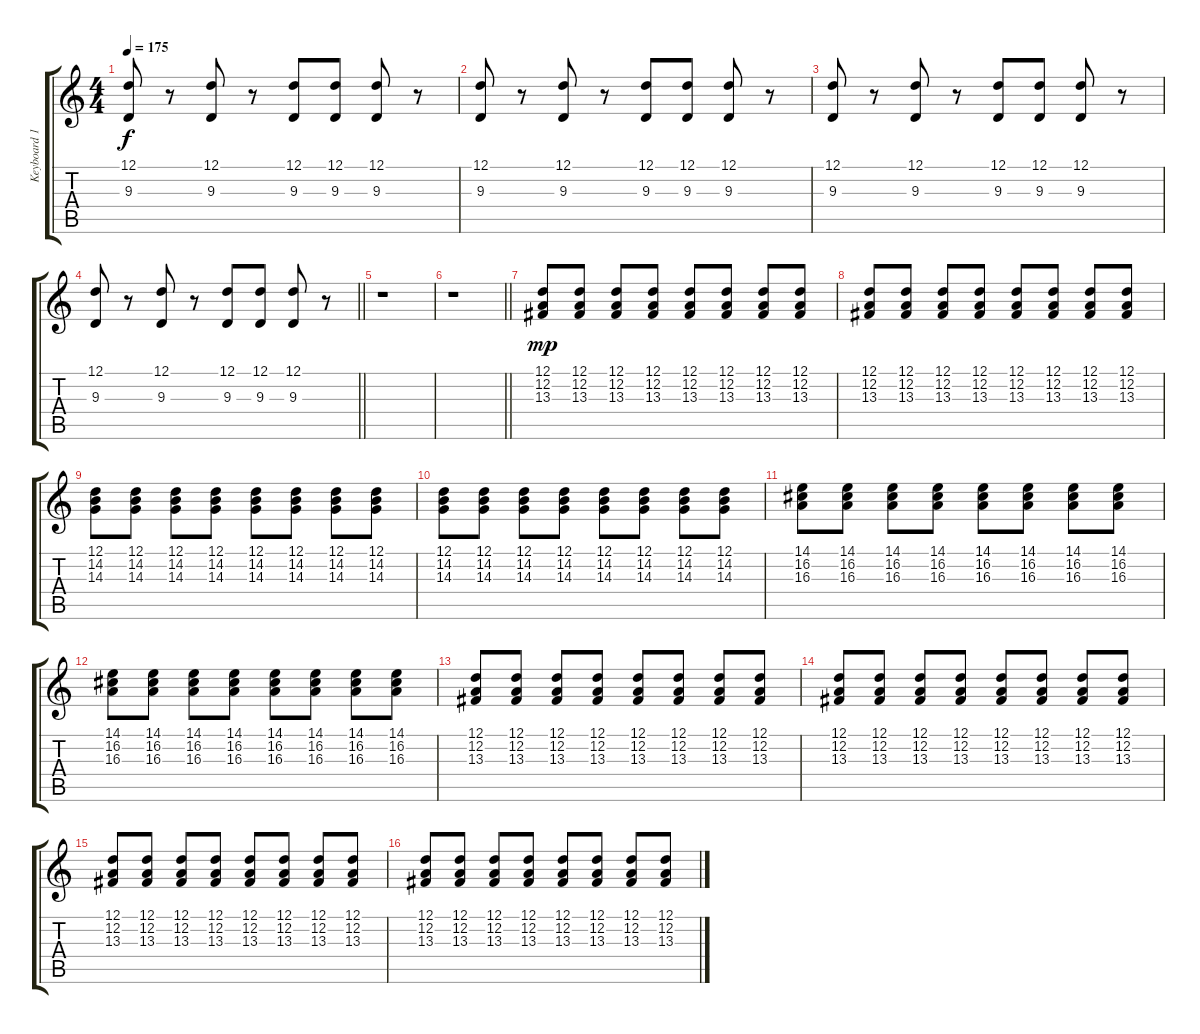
\track ("Keyboard 1" "Keyboard 1") {instrument acousticgrandpiano}
\staff {score tabs}
\tuning (D4 A3 F3 C3 G2 D2) {hide}
\ts (4 4)
\tempo 175
\clef g2
\ks c
(12.1 9.3).8{dy f} r.8 (12.1 9.3).8 r.8 (12.1 9.3).8 (12.1 9.3).8 (12.1 9.3).8 r.8 |
(12.1 9.3).8 r.8 (12.1 9.3).8 r.8 (12.1 9.3).8 (12.1 9.3).8 (12.1 9.3).8 r.8 |
(12.1 9.3).8 r.8 (12.1 9.3).8 r.8 (12.1 9.3).8 (12.1 9.3).8 (12.1 9.3).8 r.8 |
\barLineRight lightlight
(12.1 9.3).8 r.8 (12.1 9.3).8 r.8 (12.1 9.3).8 (12.1 9.3).8 (12.1 9.3).8 r.8 |
r.1 |
\barLineRight lightlight
r.1 |
(12.1 12.2 13.3).8{dy mp volume 10} (12.1 12.2 13.3).8 (12.1 12.2 13.3).8 (12.1 12.2 13.3).8 (12.1 12.2 13.3).8 (12.1 12.2 13.3).8 (12.1 12.2 13.3).8 (12.1 12.2 13.3).8 |
(12.1 12.2 13.3).8{volume 10} (12.1 12.2 13.3).8 (12.1 12.2 13.3).8 (12.1 12.2 13.3).8 (12.1 12.2 13.3).8 (12.1 12.2 13.3).8 (12.1 12.2 13.3).8 (12.1 12.2 13.3).8 |
(12.1 14.2 14.3).8{volume 10} (12.1 14.2 14.3).8 (12.1 14.2 14.3).8 (12.1 14.2 14.3).8 (12.1 14.2 14.3).8 (12.1 14.2 14.3).8 (12.1 14.2 14.3).8 (12.1 14.2 14.3).8 |
(12.1 14.2 14.3).8{volume 10} (12.1 14.2 14.3).8 (12.1 14.2 14.3).8 (12.1 14.2 14.3).8 (12.1 14.2 14.3).8 (12.1 14.2 14.3).8 (12.1 14.2 14.3).8 (12.1 14.2 14.3).8 |
(14.1 16.2 16.3).8{volume 10} (14.1 16.2 16.3).8 (14.1 16.2 16.3).8 (14.1 16.2 16.3).8 (14.1 16.2 16.3).8 (14.1 16.2 16.3).8 (14.1 16.2 16.3).8 (14.1 16.2 16.3).8 |
(14.1 16.2 16.3).8{volume 10} (14.1 16.2 16.3).8 (14.1 16.2 16.3).8 (14.1 16.2 16.3).8 (14.1 16.2 16.3).8 (14.1 16.2 16.3).8 (14.1 16.2 16.3).8 (14.1 16.2 16.3).8 |
(12.1 12.2 13.3).8{volume 10} (12.1 12.2 13.3).8 (12.1 12.2 13.3).8 (12.1 12.2 13.3).8 (12.1 12.2 13.3).8 (12.1 12.2 13.3).8 (12.1 12.2 13.3).8 (12.1 12.2 13.3).8 |
(12.1 12.2 13.3).8{volume 10} (12.1 12.2 13.3).8 (12.1 12.2 13.3).8 (12.1 12.2 13.3).8 (12.1 12.2 13.3).8 (12.1 12.2 13.3).8 (12.1 12.2 13.3).8 (12.1 12.2 13.3).8 |
(12.1 12.2 13.3).8{volume 10} (12.1 12.2 13.3).8 (12.1 12.2 13.3).8 (12.1 12.2 13.3).8 (12.1 12.2 13.3).8 (12.1 12.2 13.3).8 (12.1 12.2 13.3).8 (12.1 12.2 13.3).8 |
(12.1 12.2 13.3).8{volume 10} (12.1 12.2 13.3).8 (12.1 12.2 13.3).8 (12.1 12.2 13.3).8 (12.1 12.2 13.3).8 (12.1 12.2 13.3).8 (12.1 12.2 13.3).8 (12.1 12.2 13.3).8
